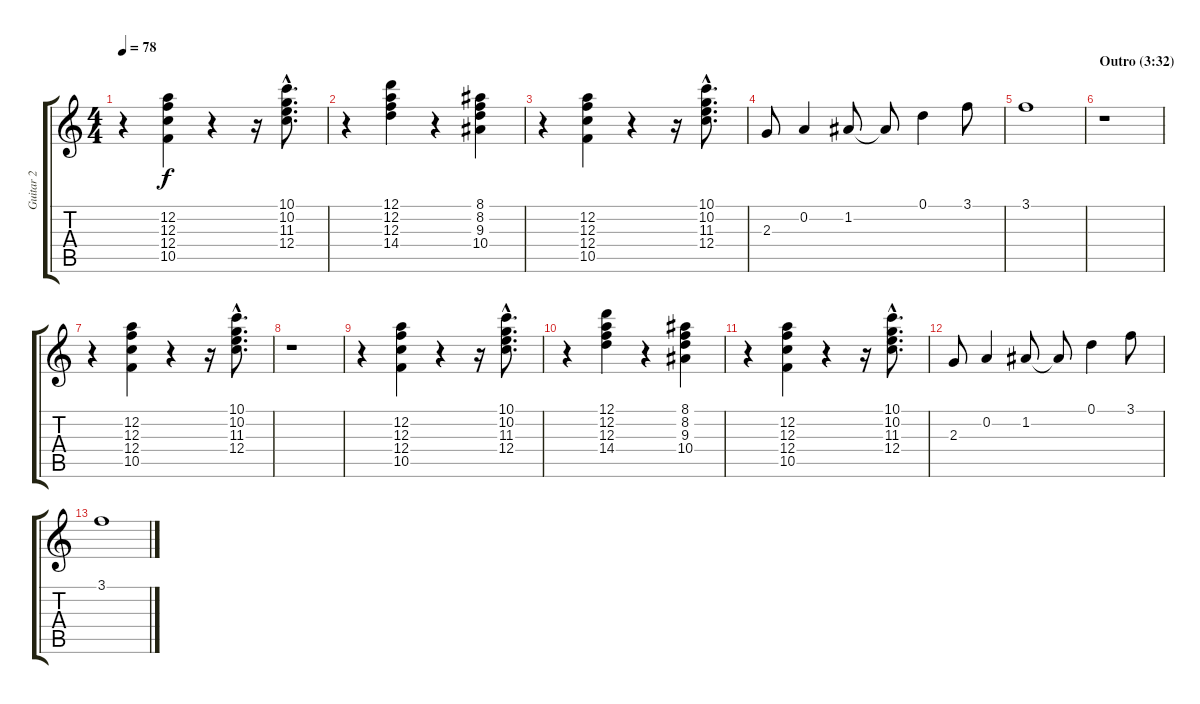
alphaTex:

\track ("Guitar 2" "Guitar 2") {instrument electricguitarclean}
\staff {score tabs}
\tuning (D4 A3 F3 C3 G2 D2) {hide}
\ts (4 4)
\tempo 78
\clef g2
\ks c
r.4{dy f} (12.2 12.3 12.4 10.5).4 r.4 r.16 (10.1{hac} 10.2{hac} 11.3{hac} 12.4{hac}).8{d} |
r.4 (12.1 12.2 12.3 14.4).4 r.4 (8.1 8.2 9.3 10.4).4 |
r.4 (12.2 12.3 12.4 10.5).4 r.4 r.16 (10.1{hac} 10.2{hac} 11.3{hac} 12.4{hac}).8{d} |
2.3.8 0.2.4 1.2.8 1.2{t}.8 0.1.4 3.1.8 |
3.1.1 |
\section ("" "Outro (3:32)")
r.1 |
r.4 (12.2 12.3 12.4 10.5).4 r.4 r.16 (10.1{hac} 10.2{hac} 11.3{hac} 12.4{hac}).8{d} |
r.1 |
r.4 (12.2 12.3 12.4 10.5).4 r.4 r.16 (10.1{hac} 10.2{hac} 11.3{hac} 12.4{hac}).8{d} |
r.4 (12.1 12.2 12.3 14.4).4 r.4 (8.1 8.2 9.3 10.4).4 |
r.4 (12.2 12.3 12.4 10.5).4 r.4 r.16 (10.1{hac} 10.2{hac} 11.3{hac} 12.4{hac}).8{d} |
2.3.8 0.2.4 1.2.8 1.2{t}.8 0.1.4 3.1.8 |
3.1.1
